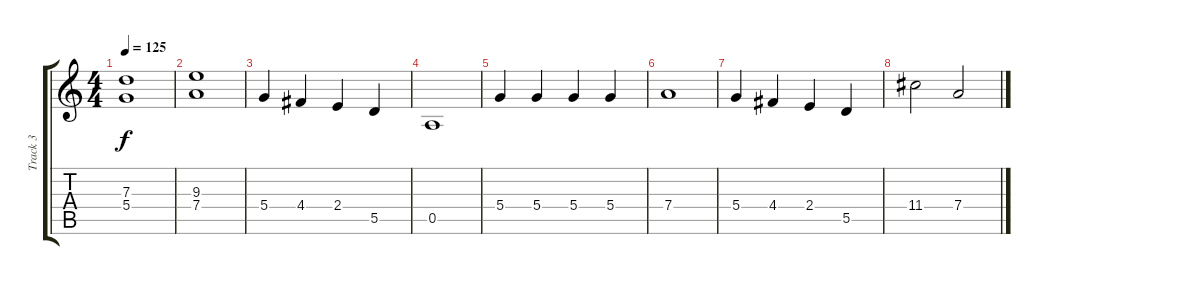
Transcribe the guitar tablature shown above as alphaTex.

\track ("Track 3" "Track 3") {instrument acousticguitarsteel}
\staff {score tabs}
\tuning (E4 B3 G3 D3 A2 E2) {hide}
\ts (4 4)
\tempo 125
\clef g2
\ks c
(7.3 5.4).1{dy f} |
(9.3 7.4).1 |
5.4.4 4.4.4 2.4.4 5.5.4 |
0.5.1 |
5.4.4 5.4.4 5.4.4 5.4.4 |
7.4.1 |
5.4.4 4.4.4 2.4.4 5.5.4 |
11.4.2 7.4.2
